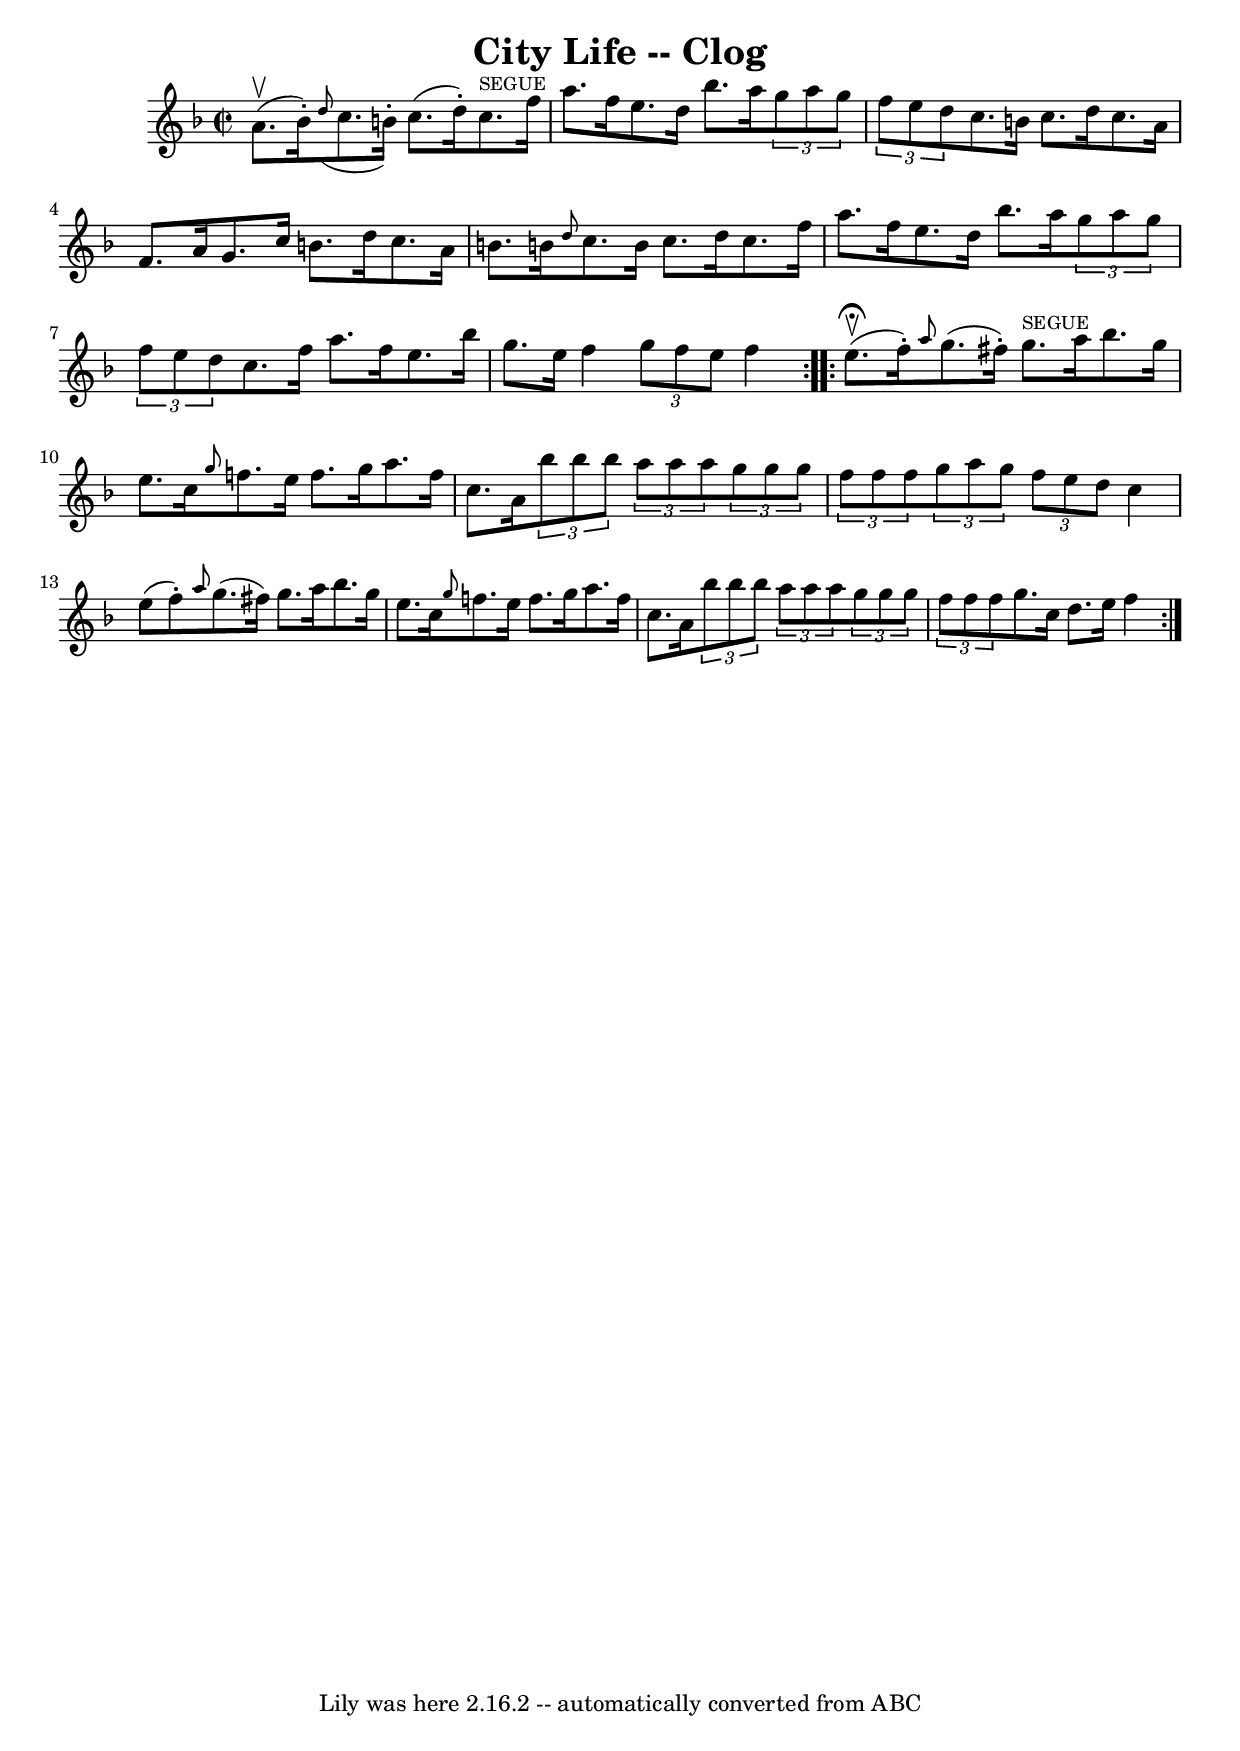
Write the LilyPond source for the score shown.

\version "2.7.40"
\include "Mammoth.ily"
\header {
	%% book = "Ryan's Mammoth Collection"
	crossRefNumber = "1"
	footnotes = ""
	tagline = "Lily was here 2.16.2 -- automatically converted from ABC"
	title = "City Life -- Clog"
}
voicedefault =  {


\repeat volta 2 {
\override Staff.TimeSignature #'style = #'C
 \time 2/2 \key f \major a'8.^\upbow(bes'16 -.) |
   \grace {    
d''8 (} c''8. b'16 -.) c''8. (d''16 -.) c''8.^\segue   
f''16 a''8. f''16  |
 e''8. d''16 bes''8. a''16    
\times 2/3 { g''8 a''8 g''8  } \times 2/3 { f''8 e''8 d''8  } 
|
 c''8. b'16 c''8. d''16 c''8. a'16 f'8. a'16  
|
 g'8. c''16 b'8. d''16 c''8. a'16 b'8. b'!16  
|
     \grace { d''8  } c''8. b'16 c''8. d''16 c''8.    
f''16 a''8. f''16  |
 e''8. d''16 bes''8. a''16    
\times 2/3 { g''8 a''8 g''8  }   \times 2/3 { f''8 e''8 d''8  } 
|
 c''8. f''16 a''8. f''16 e''8. bes''16 g''8.    
e''16  |
 f''4  \times 2/3 { g''8 f''8 e''8  } f''4    }     
\repeat volta 2 { e''8.^\fermata^\upbow(f''16 -.) |
 \grace {    
a''8  } g''8. (fis''16 -.) g''8.^\segue a''16 bes''8. g''16  
 e''8. c''16  |
 \grace { g''8  } f''!8. e''16 f''8.    
g''16 a''8. f''16 c''8. a'16  |
     \times 2/3 { bes''8    
bes''8 bes''8  } \times 2/3 { a''8 a''8 a''8  }   \times 2/3 {   
g''8 g''8 g''8  } \times 2/3 { f''8 f''8 f''8  } |
 
\times 2/3 { g''8 a''8 g''8  } \times 2/3 { f''8 e''8 d''8  }   
c''4 e''8 (f''8 -.) |
     \grace { a''8  } g''8. (
fis''16) g''8. a''16 bes''8. g''16 e''8. c''16  |
 
\grace { g''8  } f''!8. e''16 f''8. g''16 a''8. f''16    
c''8. a'16  |
     \times 2/3 { bes''8 bes''8 bes''8  } 
\times 2/3 { a''8 a''8 a''8  }   \times 2/3 { g''8 g''8 g''8  } 
\times 2/3 { f''8 f''8 f''8  } |
 g''8. c''16 d''8.    
e''16 f''4  }   
}

\score{
    <<

	\context Staff="default"
	{
	    \voicedefault 
	}

    >>
	\layout {
	}
	\midi {}
}
